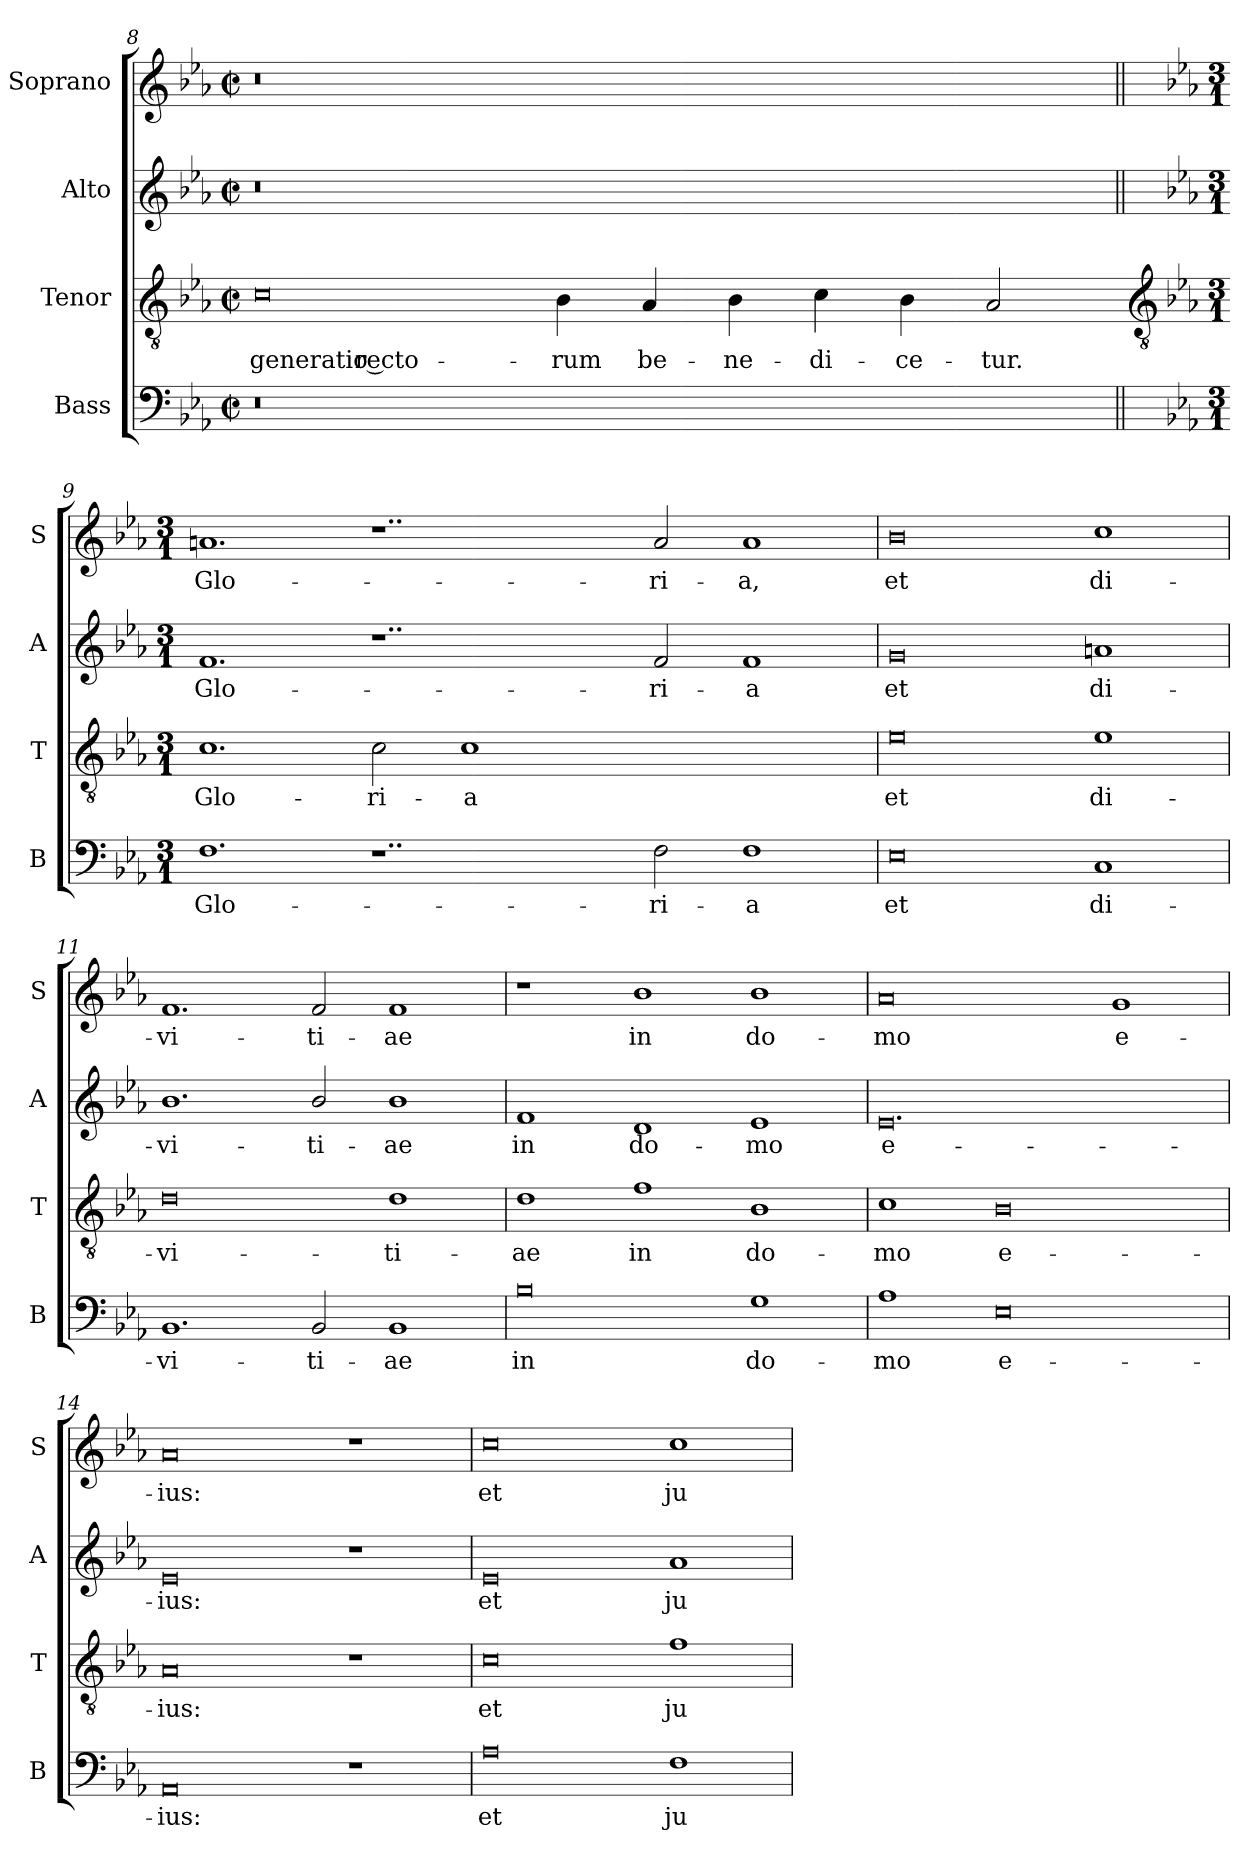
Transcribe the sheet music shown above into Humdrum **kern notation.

**kern	**text	**kern	**text	**kern	**text	**kern	**text
*part4	*part4	*part3	*part3	*part2	*part2	*part1	*part1
*staff4	*staff4	*staff3	*staff3	*staff2	*staff2	*staff1	*staff1
*I"Bass	*	*I"Tenor	*	*I"Alto	*	*I"Soprano	*
*I'B	*	*I'T	*	*I'A	*	*I'S	*
*clefF4	*	*clefGv2	*	*clefG2	*	*clefG2	*
*k[b-e-a-]	*	*k[b-e-a-]	*	*k[b-e-a-]	*	*k[b-e-a-]	*
*E-:	*	*E-:	*	*E-:	*	*E-:	*
*M4/2	*	*M4/2	*	*M4/2	*	*M4/2	*
*met(c|)	*	*met(c|)	*	*met(c|)	*	*met(c|)	*
=8	=8	=8	=8	=8	=8	=8	=8
!	!	!	!LO:LY:b	!	!	!	!
0r	.	0c	generatio recto-	0r	.	0r	.
!	!	!	!LO:LY:b	!	!	!	!
1..ryy	.	4B-	-rum	1..ryy	.	1..ryy	.
!	!	!	!LO:LY:b	!	!	!	!
.	.	4A-	be-	.	.	.	.
!	!	!	!LO:LY:b	!	!	!	!
.	.	4B-	-ne-	.	.	.	.
!	!	!	!LO:LY:b	!	!	!	!
.	.	4c	-di-	.	.	.	.
!	!	!	!LO:LY:b	!	!	!	!
.	.	4B-	-ce-	.	.	.	.
!	!	!	!LO:LY:b	!	!	!	!
.	.	2A-	-tur.	.	.	.	.
!!LO:LB:g=z
=9||	=9||	=9-	=9||	=9||	=9||	=9||	=9||
*	*	*clefGv2	*	*	*	*	*
*k[b-e-a-]	*	*	*	*k[b-e-a-]	*	*k[b-e-a-]	*
*E-:	*	*	*	*E-:	*	*E-:	*
*M3/1	*	*M3/1	*	*M3/1	*	*M3/1	*
!	!LO:LY:b	!	!LO:LY:b	!	!LO:LY:b	!	!LO:LY:b
1.F	Glo-	1.c	Glo-	1.f	Glo-	1.an	Glo-
!	!	!	!LO:LY:b	!	!	!	!
1..r	.	2c	-ri-	1..r	.	1..r	.
!	!	!	!LO:LY:b	!	!	!	!
.	.	1c	-a	.	.	.	.
.	.	1..ryy	.	.	.	.	.
!	!LO:LY:b	!	!	!	!LO:LY:b	!	!LO:LY:b
2F	-ri-	.	.	2f	-ri-	2a	-ri-
!	!LO:LY:b	!	!	!	!LO:LY:b	!	!LO:LY:b
1F	-a	.	.	1f	-a	1a	-a,
=10	=10	=10	=10	=10	=10	=10	=10
!	!LO:LY:b	!	!LO:LY:b	!	!LO:LY:b	!	!LO:LY:b
0E-	et	0e-	et	0g	et	0b-	et
!	!LO:LY:b	!	!LO:LY:b	!	!LO:LY:b	!	!LO:LY:b
1C	di-	1e-	di-	1an	di-	1cc	di-
=11	=11	=11	=11	=11	=11	=11	=11
!	!LO:LY:b	!	!LO:LY:b	!	!LO:LY:b	!	!LO:LY:b
1.BB-	-vi-	0d	-vi-	1.b-	-vi-	1.f	-vi-
!	!LO:LY:b	!	!	!	!LO:LY:b	!	!LO:LY:b
2BB-	-ti-	.	.	2b-/	-ti-	2f	-ti-
!	!LO:LY:b	!	!LO:LY:b	!	!LO:LY:b	!	!LO:LY:b
1BB-	-ae	1d	-ti-	1b-	-ae	1f	-ae
=12	=12	=12	=12	=12	=12	=12	=12
!	!LO:LY:b	!	!LO:LY:b	!	!LO:LY:b	!	!
0B-	in	1d	-ae	1f	in	1r	.
!	!	!	!LO:LY:b	!	!LO:LY:b	!	!LO:LY:b
.	.	1f	in	1d	do-	1b-	in
!	!LO:LY:b	!	!LO:LY:b	!	!LO:LY:b	!	!LO:LY:b
1G	do-	1B-	do-	1e-	-mo	1b-	do-
=13	=13	=13	=13	=13	=13	=13	=13
!	!LO:LY:b	!	!LO:LY:b	!	!LO:LY:b	!	!LO:LY:b
1A-	-mo	1c	-mo	0.e-	e-	0a-	-mo
!	!LO:LY:b	!	!LO:LY:b	!	!	!	!
0E-	e-	0B-	e-	.	.	.	.
!	!	!	!	!	!	!	!LO:LY:b
.	.	.	.	.	.	1g	e-
=14	=14	=14	=14	=14	=14	=14	=14
!	!LO:LY:b	!	!LO:LY:b	!	!LO:LY:b	!	!LO:LY:b
0AA-	-ius:	0A-	-ius:	0e-	-ius:	0a-	-ius:
1r	.	1r	.	1r	.	1r	.
=15	=15	=15	=15	=15	=15	=15	=15
!	!LO:LY:b	!	!LO:LY:b	!	!LO:LY:b	!	!LO:LY:b
0A-	et	0c	et	0e-	et	0cc	et
!	!LO:LY:b	!	!LO:LY:b	!	!LO:LY:b	!	!LO:LY:b
1F	ju-	1f	ju-	1a-	ju-	1cc	ju-
=	=	=	=	=	=	=	=
*-	*-	*-	*-	*-	*-	*-	*-
